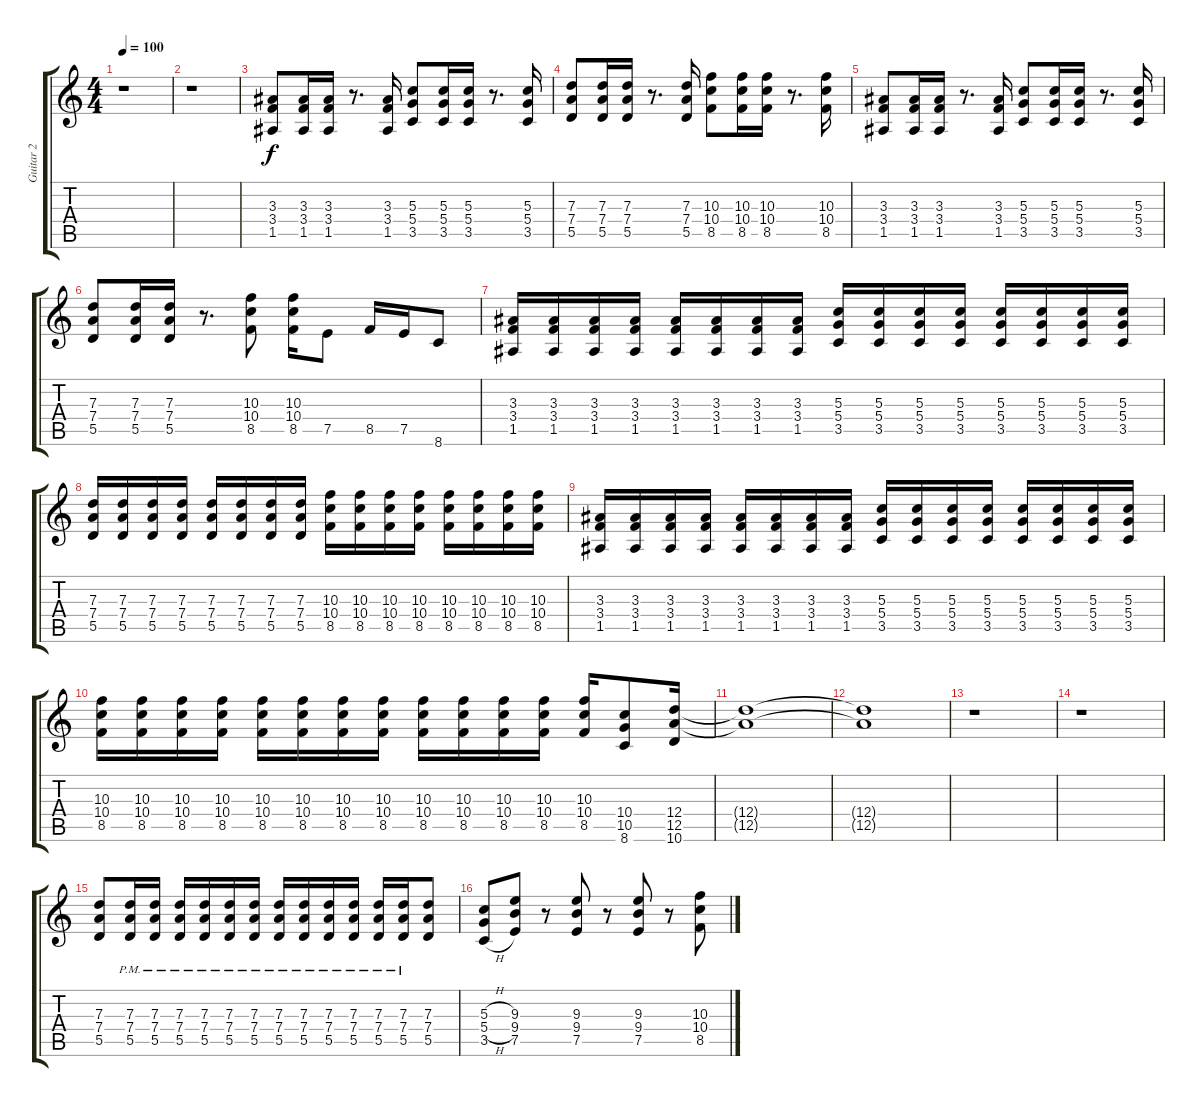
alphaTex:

\track ("Guitar 2" "Guitar 2") {instrument distortionguitar}
\staff {score tabs}
\tuning (E4 B3 G3 D3 A2 E2) {hide}
\ts (4 4)
\tempo 100
\clef g2
\ks c
r.1{dy f instrument distortionguitar} |
r.1 |
(3.3 3.4 1.5).8 (3.3 3.4 1.5).16 (3.3 3.4 1.5).16 r.8{d} (3.3 3.4 1.5).16 (5.3 5.4 3.5).8 (5.3 5.4 3.5).16 (5.3 5.4 3.5).16 r.8{d} (5.3 5.4 3.5).16 |
(7.3 7.4 5.5).8 (7.3 7.4 5.5).16 (7.3 7.4 5.5).16 r.8{d} (7.3 7.4 5.5).16 (10.3 10.4 8.5).8 (10.3 10.4 8.5).16 (10.3 10.4 8.5).16 r.8{d} (10.3 10.4 8.5).16 |
(3.3 3.4 1.5).8 (3.3 3.4 1.5).16 (3.3 3.4 1.5).16 r.8{d} (3.3 3.4 1.5).16 (5.3 5.4 3.5).8 (5.3 5.4 3.5).16 (5.3 5.4 3.5).16 r.8{d} (5.3 5.4 3.5).16 |
(7.3 7.4 5.5).8 (7.3 7.4 5.5).16 (7.3 7.4 5.5).16 r.8{d} (10.3 10.4 8.5).8 (10.3 10.4 8.5).16 7.5.8 8.5.16 7.5.16 8.6.8 |
(3.3 3.4 1.5).16 (3.3 3.4 1.5).16 (3.3 3.4 1.5).16 (3.3 3.4 1.5).16 (3.3 3.4 1.5).16 (3.3 3.4 1.5).16 (3.3 3.4 1.5).16 (3.3 3.4 1.5).16 (5.3 5.4 3.5).16 (5.3 5.4 3.5).16 (5.3 5.4 3.5).16 (5.3 5.4 3.5).16 (5.3 5.4 3.5).16 (5.3 5.4 3.5).16 (5.3 5.4 3.5).16 (5.3 5.4 3.5).16 |
(7.3 7.4 5.5).16 (7.3 7.4 5.5).16 (7.3 7.4 5.5).16 (7.3 7.4 5.5).16 (7.3 7.4 5.5).16 (7.3 7.4 5.5).16 (7.3 7.4 5.5).16 (7.3 7.4 5.5).16 (10.3 10.4 8.5).16 (10.3 10.4 8.5).16 (10.3 10.4 8.5).16 (10.3 10.4 8.5).16 (10.3 10.4 8.5).16 (10.3 10.4 8.5).16 (10.3 10.4 8.5).16 (10.3 10.4 8.5).16 |
(3.3 3.4 1.5).16 (3.3 3.4 1.5).16 (3.3 3.4 1.5).16 (3.3 3.4 1.5).16 (3.3 3.4 1.5).16 (3.3 3.4 1.5).16 (3.3 3.4 1.5).16 (3.3 3.4 1.5).16 (5.3 5.4 3.5).16 (5.3 5.4 3.5).16 (5.3 5.4 3.5).16 (5.3 5.4 3.5).16 (5.3 5.4 3.5).16 (5.3 5.4 3.5).16 (5.3 5.4 3.5).16 (5.3 5.4 3.5).16 |
(10.3 10.4 8.5).16 (10.3 10.4 8.5).16 (10.3 10.4 8.5).16 (10.3 10.4 8.5).16 (10.3 10.4 8.5).16 (10.3 10.4 8.5).16 (10.3 10.4 8.5).16 (10.3 10.4 8.5).16 (10.3 10.4 8.5).16 (10.3 10.4 8.5).16 (10.3 10.4 8.5).16 (10.3 10.4 8.5).16 (10.3 10.4 8.5).16 (10.4 10.5 8.6).8 (12.4 12.5 10.6).16 |
(12.4{t} 12.5{t}).1 |
(12.4{t} 12.5{t}).1 |
r.1 |
r.1 |
(7.3 7.4 5.5).8 (7.3{pm} 7.4{pm} 5.5{pm}).16 (7.3{pm} 7.4{pm} 5.5{pm}).16 (7.3{pm} 7.4{pm} 5.5{pm}).16 (7.3{pm} 7.4{pm} 5.5{pm}).16 (7.3{pm} 7.4{pm} 5.5{pm}).16 (7.3{pm} 7.4{pm} 5.5{pm}).16 (7.3{pm} 7.4{pm} 5.5{pm}).16 (7.3{pm} 7.4{pm} 5.5{pm}).16 (7.3{pm} 7.4{pm} 5.5{pm}).16 (7.3{pm} 7.4{pm} 5.5{pm}).16 (7.3{pm} 7.4{pm} 5.5{pm}).16 (7.3{pm} 7.4{pm} 5.5{pm}).16 (7.3 7.4 5.5).8 |
(5.3{h} 5.4{h} 3.5{h}).8 (9.3 9.4 7.5).8 r.8 (9.3 9.4 7.5).8 r.8 (9.3 9.4 7.5).8 r.8 (10.3 10.4 8.5).8
